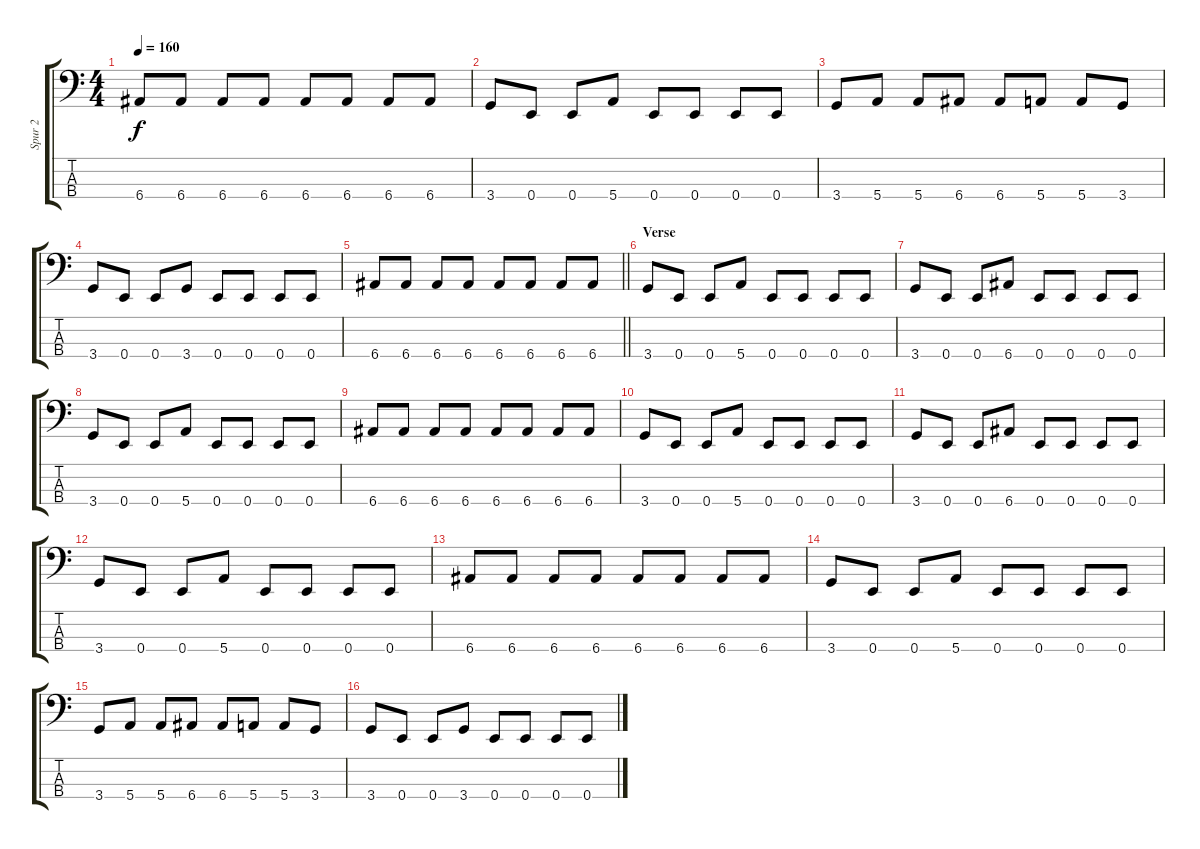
\track ("Spur 2" "Spur 2") {instrument slapbass2}
\staff {score tabs}
\tuning (G2 D2 A1 E1) {hide}
\ts (4 4)
\tempo 160
\clef f4
\ks c
6.4.8{dy f} 6.4.8 6.4.8 6.4.8 6.4.8 6.4.8 6.4.8 6.4.8 |
3.4.8 0.4.8 0.4.8 5.4.8 0.4.8 0.4.8 0.4.8 0.4.8 |
3.4.8 5.4.8 5.4.8 6.4.8 6.4.8 5.4.8 5.4.8 3.4.8 |
3.4.8 0.4.8 0.4.8 3.4.8 0.4.8 0.4.8 0.4.8 0.4.8 |
\barLineRight lightlight
6.4.8 6.4.8 6.4.8 6.4.8 6.4.8 6.4.8 6.4.8 6.4.8 |
\section ("" "Verse")
3.4.8 0.4.8 0.4.8 5.4.8 0.4.8 0.4.8 0.4.8 0.4.8 |
3.4.8 0.4.8 0.4.8 6.4.8 0.4.8 0.4.8 0.4.8 0.4.8 |
3.4.8 0.4.8 0.4.8 5.4.8 0.4.8 0.4.8 0.4.8 0.4.8 |
6.4.8 6.4.8 6.4.8 6.4.8 6.4.8 6.4.8 6.4.8 6.4.8 |
3.4.8 0.4.8 0.4.8 5.4.8 0.4.8 0.4.8 0.4.8 0.4.8 |
3.4.8 0.4.8 0.4.8 6.4.8 0.4.8 0.4.8 0.4.8 0.4.8 |
3.4.8 0.4.8 0.4.8 5.4.8 0.4.8 0.4.8 0.4.8 0.4.8 |
6.4.8 6.4.8 6.4.8 6.4.8 6.4.8 6.4.8 6.4.8 6.4.8 |
3.4.8 0.4.8 0.4.8 5.4.8 0.4.8 0.4.8 0.4.8 0.4.8 |
3.4.8 5.4.8 5.4.8 6.4.8 6.4.8 5.4.8 5.4.8 3.4.8 |
3.4.8 0.4.8 0.4.8 3.4.8 0.4.8 0.4.8 0.4.8 0.4.8
